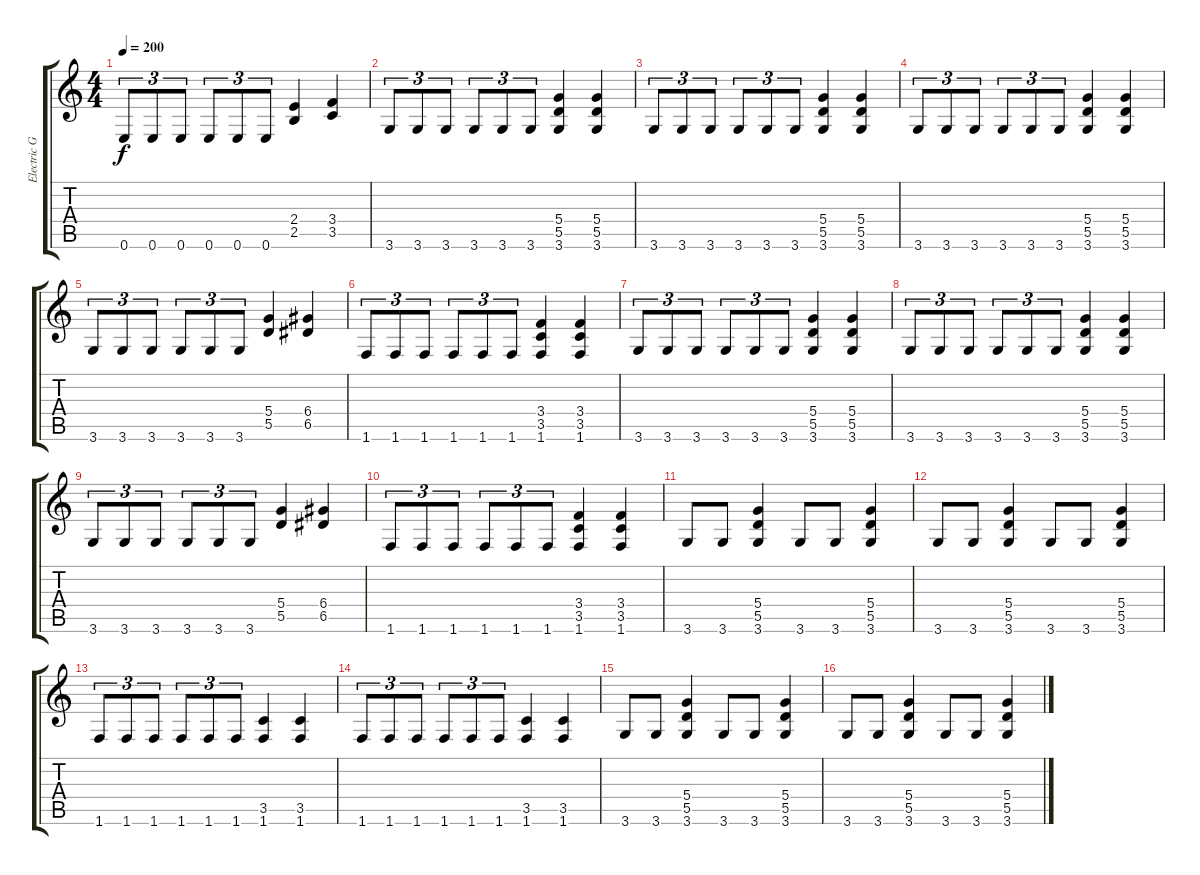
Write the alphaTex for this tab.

\track ("Electric Guitar (Guitar 2)" "Electric G") {instrument electricguitarclean}
\staff {score tabs}
\tuning (E4 B3 G3 D3 A2 E2) {hide}
\ts (4 4)
\tempo 200
\clef g2
\ks c
0.6.8{tu (3 2) dy f} 0.6.8{tu (3 2)} 0.6.8{tu (3 2)} 0.6.8{tu (3 2)} 0.6.8{tu (3 2)} 0.6.8{tu (3 2)} (2.4 2.5).4 (3.4 3.5).4 |
3.6.8{tu (3 2)} 3.6.8{tu (3 2)} 3.6.8{tu (3 2)} 3.6.8{tu (3 2)} 3.6.8{tu (3 2)} 3.6.8{tu (3 2)} (5.4 5.5 3.6).4 (5.4 5.5 3.6).4 |
3.6.8{tu (3 2)} 3.6.8{tu (3 2)} 3.6.8{tu (3 2)} 3.6.8{tu (3 2)} 3.6.8{tu (3 2)} 3.6.8{tu (3 2)} (5.4 5.5 3.6).4 (5.4 5.5 3.6).4 |
3.6.8{tu (3 2)} 3.6.8{tu (3 2)} 3.6.8{tu (3 2)} 3.6.8{tu (3 2)} 3.6.8{tu (3 2)} 3.6.8{tu (3 2)} (5.4 5.5 3.6).4 (5.4 5.5 3.6).4 |
3.6.8{tu (3 2)} 3.6.8{tu (3 2)} 3.6.8{tu (3 2)} 3.6.8{tu (3 2)} 3.6.8{tu (3 2)} 3.6.8{tu (3 2)} (5.4 5.5).4 (6.4 6.5).4 |
1.6.8{tu (3 2)} 1.6.8{tu (3 2)} 1.6.8{tu (3 2)} 1.6.8{tu (3 2)} 1.6.8{tu (3 2)} 1.6.8{tu (3 2)} (3.4 3.5 1.6).4 (3.4 3.5 1.6).4 |
3.6.8{tu (3 2)} 3.6.8{tu (3 2)} 3.6.8{tu (3 2)} 3.6.8{tu (3 2)} 3.6.8{tu (3 2)} 3.6.8{tu (3 2)} (5.4 5.5 3.6).4 (5.4 5.5 3.6).4 |
3.6.8{tu (3 2)} 3.6.8{tu (3 2)} 3.6.8{tu (3 2)} 3.6.8{tu (3 2)} 3.6.8{tu (3 2)} 3.6.8{tu (3 2)} (5.4 5.5 3.6).4 (5.4 5.5 3.6).4 |
3.6.8{tu (3 2)} 3.6.8{tu (3 2)} 3.6.8{tu (3 2)} 3.6.8{tu (3 2)} 3.6.8{tu (3 2)} 3.6.8{tu (3 2)} (5.4 5.5).4 (6.4 6.5).4 |
1.6.8{tu (3 2)} 1.6.8{tu (3 2)} 1.6.8{tu (3 2)} 1.6.8{tu (3 2)} 1.6.8{tu (3 2)} 1.6.8{tu (3 2)} (3.4 3.5 1.6).4 (3.4 3.5 1.6).4 |
3.6.8 3.6.8 (5.4 5.5 3.6).4 3.6.8 3.6.8 (5.4 5.5 3.6).4 |
3.6.8 3.6.8 (5.4 5.5 3.6).4 3.6.8 3.6.8 (5.4 5.5 3.6).4 |
1.6.8{tu (3 2)} 1.6.8{tu (3 2)} 1.6.8{tu (3 2)} 1.6.8{tu (3 2)} 1.6.8{tu (3 2)} 1.6.8{tu (3 2)} (3.5 1.6).4 (3.5 1.6).4 |
1.6.8{tu (3 2)} 1.6.8{tu (3 2)} 1.6.8{tu (3 2)} 1.6.8{tu (3 2)} 1.6.8{tu (3 2)} 1.6.8{tu (3 2)} (3.5 1.6).4 (3.5 1.6).4 |
3.6.8 3.6.8 (5.4 5.5 3.6).4 3.6.8 3.6.8 (5.4 5.5 3.6).4 |
3.6.8 3.6.8 (5.4 5.5 3.6).4 3.6.8 3.6.8 (5.4 5.5 3.6).4
